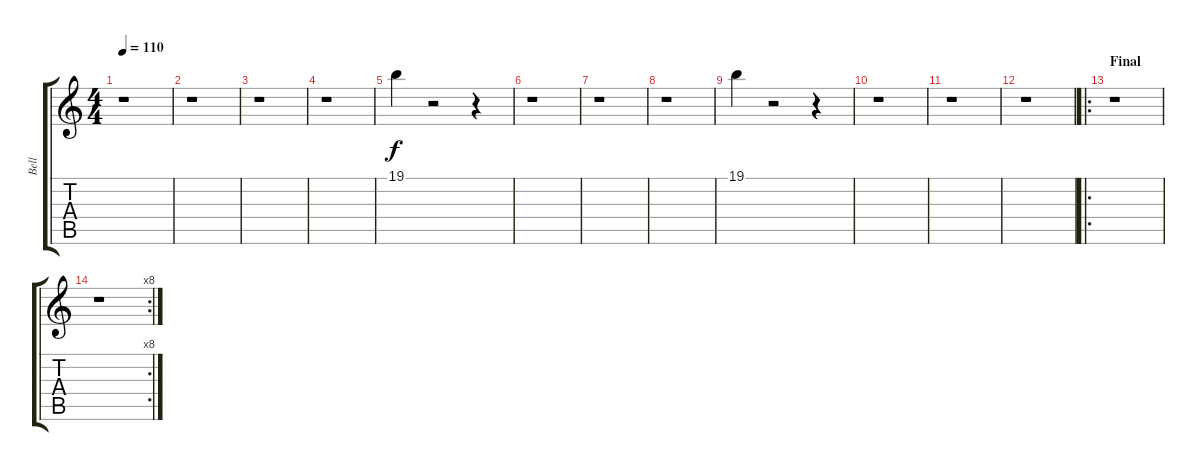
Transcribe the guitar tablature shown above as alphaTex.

\track ("Bell" "Bell") {instrument tubularbells}
\staff {score tabs}
\tuning (E4 B3 G3 D3 A2 E2) {hide}
\ts (4 4)
\tempo 110
\clef g2
\ks c
r.1{dy f} |
r.1 |
r.1 |
r.1 |
19.1.4 r.2 r.4 |
r.1 |
r.1 |
r.1 |
19.1.4 r.2 r.4 |
r.1 |
r.1 |
r.1 |
\ro
\section ("" "Final")
r.1 |
\rc 8
r.1
